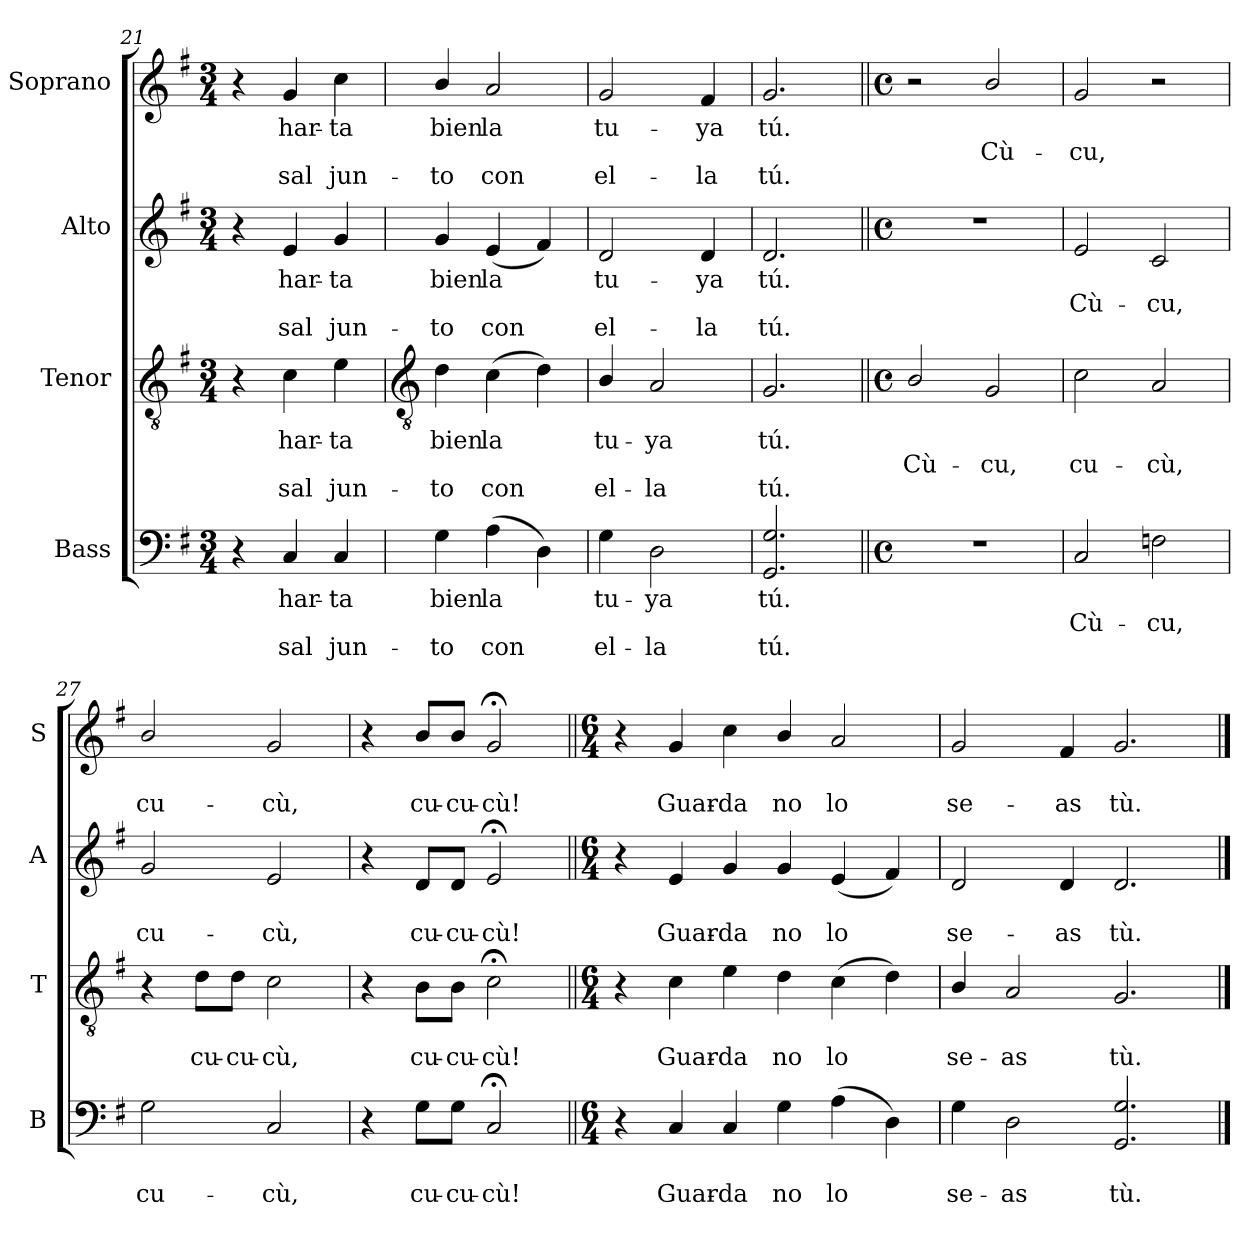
**kern	**text	**text	**text	**kern	**text	**text	**text	**kern	**text	**text	**text	**kern	**text	**text	**text
*part4	*part4	*part4	*part4	*part3	*part3	*part3	*part3	*part2	*part2	*part2	*part2	*part1	*part1	*part1	*part1
*staff4	*staff4	*staff4	*staff4	*staff3	*staff3	*staff3	*staff3	*staff2	*staff2	*staff2	*staff2	*staff1	*staff1	*staff1	*staff1
*I"Bass	*	*	*	*I"Tenor	*	*	*	*I"Alto	*	*	*	*I"Soprano	*	*	*
*I'B	*	*	*	*I'T	*	*	*	*I'A	*	*	*	*I'S	*	*	*
*clefF4	*	*	*	*clefGv2	*	*	*	*clefG2	*	*	*	*clefG2	*	*	*
*k[f#]	*	*	*	*k[f#]	*	*	*	*k[f#]	*	*	*	*k[f#]	*	*	*
*G:	*	*	*	*G:	*	*	*	*G:	*	*	*	*G:	*	*	*
*M3/4	*	*	*	*M3/4	*	*	*	*M3/4	*	*	*	*M3/4	*	*	*
=21	=21	=21	=21	=21	=21	=21	=21	=21	=21	=21	=21	=21	=21	=21	=21
4r	.	.	.	4r	.	.	.	4r	.	.	.	4r	.	.	.
!	!LO:LY:b	!	!LO:LY:b	!	!LO:LY:b	!	!LO:LY:b	!	!LO:LY:b	!	!LO:LY:b	!	!LO:LY:b	!	!LO:LY:b
4C	har-	.	-sal	4c	har-	.	-sal	4e	har-	.	-sal	4g	har-	.	-sal
!	!LO:LY:b	!	!LO:LY:b	!	!LO:LY:b	!	!LO:LY:b	!	!LO:LY:b	!	!LO:LY:b	!	!LO:LY:b	!	!LO:LY:b
4C	ta	.	jun-	4e	ta	.	jun-	4g	ta	.	jun-	4cc	ta	.	jun-
!!LO:LB:g=z
=22	=22	=22	=22	=22	=22	=22	=22	=22	=22	=22	=22	=22	=22	=22	=22
*	*	*	*	*clefGv2	*	*	*	*	*	*	*	*	*	*	*
!	!LO:LY:b	!	!LO:LY:b	!	!LO:LY:b	!	!LO:LY:b	!	!LO:LY:b	!	!LO:LY:b	!	!LO:LY:b	!	!LO:LY:b
4G	-bien	.	to	4d	-bien	.	to	4g	-bien	.	to	4b/	-bien	.	to
!	!LO:LY:b	!	!LO:LY:b	!	!LO:LY:b	!	!LO:LY:b	!	!LO:LY:b	!	!LO:LY:b	!	!LO:LY:b	!	!LO:LY:b
(4A	la	.	con	(>4c	la	.	con	(<4e	la	.	con	2a	la	.	con
4D)	.	.	.	4d)	.	.	.	4f#)	.	.	.	.	.	.	.
=23	=23	=23	=23	=23	=23	=23	=23	=23	=23	=23	=23	=23	=23	=23	=23
!	!LO:LY:b	!	!LO:LY:b	!	!LO:LY:b	!	!LO:LY:b	!	!LO:LY:b	!	!LO:LY:b	!	!LO:LY:b	!	!LO:LY:b
4G	tu-	.	-el-	4B/	tu-	.	-el-	2d	tu-	.	-el-	2g	tu-	.	-el-
!	!LO:LY:b	!	!LO:LY:b	!	!LO:LY:b	!	!LO:LY:b	!	!	!	!	!	!	!	!
2D	-ya	.	la	2A	-ya	.	la	.	.	.	.	.	.	.	.
!	!	!	!	!	!	!	!	!	!LO:LY:b	!	!LO:LY:b	!	!LO:LY:b	!	!LO:LY:b
.	.	.	.	.	.	.	.	4d	-ya	.	la	4f#	-ya	.	la
=24	=24	=24	=24	=24	=24	=24	=24	=24	=24	=24	=24	=24	=24	=24	=24
!	!LO:LY:b	!	!LO:LY:b	!	!LO:LY:b	!	!LO:LY:b	!	!LO:LY:b	!	!LO:LY:b	!	!LO:LY:b	!	!LO:LY:b
2.GG 2.G	tú.	.	tú.	2.G	tú.	.	tú.	2.d	tú.	.	tú.	2.g	tú.	.	tú.
=25||	=25||	=25||	=25||	=25||	=25||	=25||	=25||	=25||	=25||	=25||	=25||	=25||	=25||	=25||	=25||
*M4/4	*	*	*	*M4/4	*	*	*	*M4/4	*	*	*	*M4/4	*	*	*
*met(c)	*	*	*	*met(c)	*	*	*	*met(c)	*	*	*	*met(c)	*	*	*
!	!	!	!	!	!	!LO:LY:b	!	!	!	!	!	!	!	!	!
1r	.	.	.	2B/	.	Cù-	.	1r	.	.	.	2r	.	.	.
!	!	!	!	!	!	!LO:LY:b	!	!	!	!	!	!	!	!LO:LY:b	!
.	.	.	.	2G	.	-cu,	.	.	.	.	.	2b/	.	Cù-	.
=26	=26	=26	=26	=26	=26	=26	=26	=26	=26	=26	=26	=26	=26	=26	=26
!	!	!LO:LY:b	!	!	!	!LO:LY:b	!	!	!	!LO:LY:b	!	!	!	!LO:LY:b	!
2C	.	Cù-	.	2c	.	cu-	.	2e	.	Cù-	.	2g	.	-cu,	.
!	!	!LO:LY:b	!	!	!	!LO:LY:b	!	!	!	!LO:LY:b	!	!	!	!	!
2Fn	.	-cu,	.	2A	.	-cù,	.	2c	.	-cu,	.	2r	.	.	.
=27	=27	=27	=27	=27	=27	=27	=27	=27	=27	=27	=27	=27	=27	=27	=27
!	!	!LO:LY:b	!	!	!	!	!	!	!	!LO:LY:b	!	!	!	!LO:LY:b	!
2G	.	cu-	.	4r	.	.	.	2g	.	cu-	.	2b/	.	cu-	.
!	!	!	!	!	!	!LO:LY:b	!	!	!	!	!	!	!	!	!
.	.	.	.	8d\L	.	cu-	.	.	.	.	.	.	.	.	.
!	!	!	!	!	!	!LO:LY:b	!	!	!	!	!	!	!	!	!
.	.	.	.	8d\J	.	-cu-	.	.	.	.	.	.	.	.	.
!	!	!LO:LY:b	!	!	!	!LO:LY:b	!	!	!	!LO:LY:b	!	!	!	!LO:LY:b	!
2C	.	-cù,	.	2c	.	-cù,	.	2e	.	-cù,	.	2g	.	-cù,	.
=28	=28	=28	=28	=28	=28	=28	=28	=28	=28	=28	=28	=28	=28	=28	=28
4r	.	.	.	4r	.	.	.	4r	.	.	.	4r	.	.	.
!	!	!LO:LY:b	!	!	!	!LO:LY:b	!	!	!	!LO:LY:b	!	!	!	!LO:LY:b	!
8G\L	.	cu-	.	8B\L	.	cu-	.	8d/L	.	cu-	.	8b/L	.	cu-	.
!	!	!LO:LY:b	!	!	!	!LO:LY:b	!	!	!	!LO:LY:b	!	!	!	!LO:LY:b	!
8G\J	.	-cu-	.	8B\J	.	-cu-	.	8d/J	.	-cu-	.	8b/J	.	-cu-	.
!	!	!LO:LY:b	!	!	!	!LO:LY:b	!	!	!	!LO:LY:b	!	!	!	!LO:LY:b	!
2C;<	.	-cù!	.	2c;<	.	-cù!	.	2e;<	.	-cù!	.	2g;<	.	-cù!	.
=29||	=29||	=29||	=29||	=29||	=29||	=29||	=29||	=29||	=29||	=29||	=29||	=29||	=29||	=29||	=29||
*M6/4	*	*	*	*M6/4	*	*	*	*M6/4	*	*	*	*M6/4	*	*	*
4r	.	.	.	4r	.	.	.	4r	.	.	.	4r	.	.	.
!	!	!LO:LY:b	!	!	!	!LO:LY:b	!	!	!	!LO:LY:b	!	!	!	!LO:LY:b	!
4C	.	Guar-	.	4c	.	Guar-	.	4e	.	Guar-	.	4g	.	Guar-	.
!	!	!LO:LY:b	!	!	!	!LO:LY:b	!	!	!	!LO:LY:b	!	!	!	!LO:LY:b	!
4C	.	-da	.	4e	.	-da	.	4g	.	-da	.	4cc	.	-da	.
!	!	!LO:LY:b	!	!	!	!LO:LY:b	!	!	!	!LO:LY:b	!	!	!	!LO:LY:b	!
4G	.	no	.	4d	.	no	.	4g	.	no	.	4b/	.	no	.
!	!	!LO:LY:b	!	!	!	!LO:LY:b	!	!	!	!LO:LY:b	!	!	!	!LO:LY:b	!
(4A	.	lo	.	(>4c	.	lo	.	(<4e	.	lo	.	2a	.	lo	.
4D)	.	.	.	4d)	.	.	.	4f#)	.	.	.	.	.	.	.
=30	=30	=30	=30	=30	=30	=30	=30	=30	=30	=30	=30	=30	=30	=30	=30
!	!	!LO:LY:b	!	!	!	!LO:LY:b	!	!	!	!LO:LY:b	!	!	!	!LO:LY:b	!
4G	.	se-	.	4B/	.	se-	.	2d	.	se-	.	2g	.	se-	.
!	!	!LO:LY:b	!	!	!	!LO:LY:b	!	!	!	!	!	!	!	!	!
2D	.	-as	.	2A	.	-as	.	.	.	.	.	.	.	.	.
!	!	!	!	!	!	!	!	!	!	!LO:LY:b	!	!	!	!LO:LY:b	!
.	.	.	.	.	.	.	.	4d	.	-as	.	4f#	.	-as	.
!	!	!LO:LY:b	!	!	!	!LO:LY:b	!	!	!	!LO:LY:b	!	!	!	!LO:LY:b	!
2.GG 2.G	.	tù.	.	2.G	.	tù.	.	2.d	.	tù.	.	2.g	.	tù.	.
==	==	==	==	==	==	==	==	==	==	==	==	==	==	==	==
*-	*-	*-	*-	*-	*-	*-	*-	*-	*-	*-	*-	*-	*-	*-	*-
